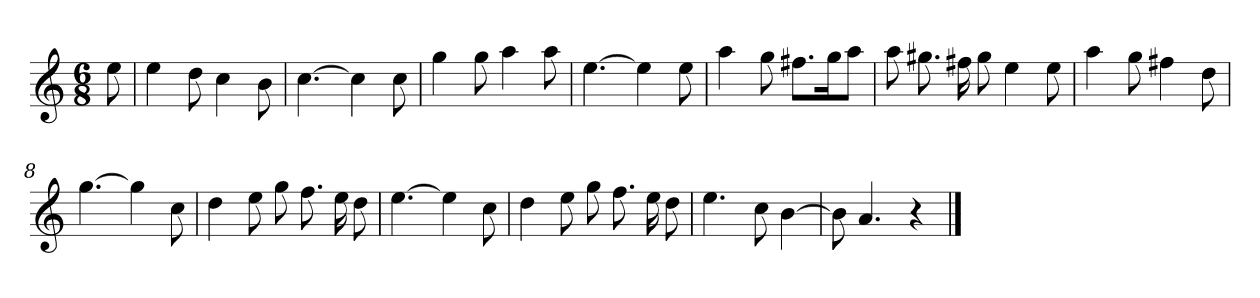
**kern
*part1
*staff1
*clefG2
*k[]
*a:
*M6/8
*MM120
=
8ee
=1
4ee
8dd
4cc
8b
=2
[4.cc
4cc]
8cc
=3
4gg
8gg
4aa
8aa
=4
[4.ee
4ee]
8ee
=5
4aa
8gg
8.ff#X\L
16gg\K
8aa\J
=6
8aa
8.gg#X
16ff#X
8gg#
4ee
8ee
=7
4aa
8gg
4ff#X
8dd
=8
[4.gg
4gg]
8cc
=9
4dd
8ee
8gg
8.ff
16ee
8dd
=10
[4.ee
4ee]
8cc
=11
4dd
8ee
8gg
8.ff
16ee
8dd
=12
4.ee
8cc
[4b
=13
8b]
4.a
4r
==
*-
